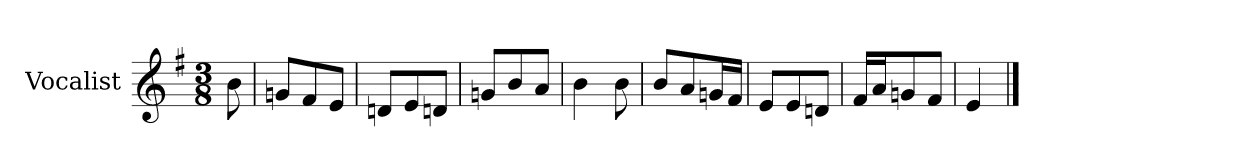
**kern
*part1
*staff1
*I"Vocalist
*k[f#]
*e:
*M3/8
=
8b
=1
8gnL
8f#
8eJ
=2
8dnL
8e
8dnJ
=3
8gnL
8b
8aJ
=4
4b
8b
=5
8bL
8a
16gnL
16f#JJ
=6
8eL
8e
8dnJ
=7
16f#LL
16aJ
8gn
8f#J
=8
4e
==
*-
